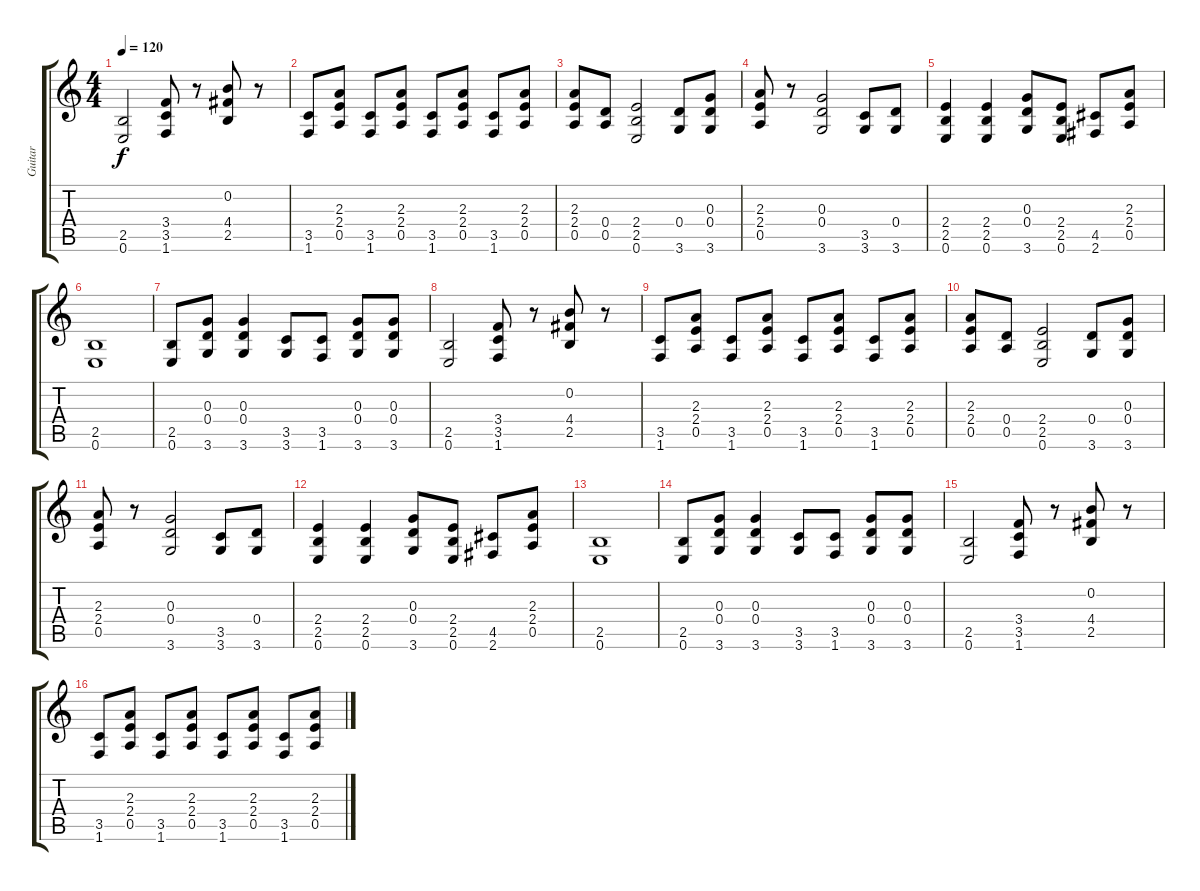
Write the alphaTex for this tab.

\track ("Guitar" "Guitar") {instrument distortionguitar}
\staff {score tabs}
\tuning (E4 B3 G3 D3 A2 E2) {hide}
\ts (4 4)
\tempo 120
\clef g2
\ks c
(2.5 0.6).2{dy f} (3.4 3.5 1.6).8 r.8 (0.2 4.4 2.5).8 r.8 |
(3.5 1.6).8 (2.3 2.4 0.5).8 (3.5 1.6).8 (2.3 2.4 0.5).8 (3.5 1.6).8 (2.3 2.4 0.5).8 (3.5 1.6).8 (2.3 2.4 0.5).8 |
(2.3 2.4 0.5).8 (0.4 0.5).8 (2.4 2.5 0.6).2 (0.4 3.6).8 (0.3 0.4 3.6).8 |
(2.3 2.4 0.5).8 r.8 (0.3 0.4 3.6).2 (3.5 3.6).8 (0.4 3.6).8 |
(2.4 2.5 0.6).4 (2.4 2.5 0.6).4 (0.3 0.4 3.6).8 (2.4 2.5 0.6).8 (4.5 2.6).8 (2.3 2.4 0.5).8 |
(2.5 0.6).1 |
(2.5 0.6).8 (0.3 0.4 3.6).8 (0.3 0.4 3.6).4 (3.5 3.6).8 (3.5 1.6).8 (0.3 0.4 3.6).8 (0.3 0.4 3.6).8 |
(2.5 0.6).2 (3.4 3.5 1.6).8 r.8 (0.2 4.4 2.5).8 r.8 |
(3.5 1.6).8 (2.3 2.4 0.5).8 (3.5 1.6).8 (2.3 2.4 0.5).8 (3.5 1.6).8 (2.3 2.4 0.5).8 (3.5 1.6).8 (2.3 2.4 0.5).8 |
(2.3 2.4 0.5).8 (0.4 0.5).8 (2.4 2.5 0.6).2 (0.4 3.6).8 (0.3 0.4 3.6).8 |
(2.3 2.4 0.5).8 r.8 (0.3 0.4 3.6).2 (3.5 3.6).8 (0.4 3.6).8 |
(2.4 2.5 0.6).4 (2.4 2.5 0.6).4 (0.3 0.4 3.6).8 (2.4 2.5 0.6).8 (4.5 2.6).8 (2.3 2.4 0.5).8 |
(2.5 0.6).1 |
(2.5 0.6).8 (0.3 0.4 3.6).8 (0.3 0.4 3.6).4 (3.5 3.6).8 (3.5 1.6).8 (0.3 0.4 3.6).8 (0.3 0.4 3.6).8 |
(2.5 0.6).2 (3.4 3.5 1.6).8 r.8 (0.2 4.4 2.5).8 r.8 |
(3.5 1.6).8 (2.3 2.4 0.5).8 (3.5 1.6).8 (2.3 2.4 0.5).8 (3.5 1.6).8 (2.3 2.4 0.5).8 (3.5 1.6).8 (2.3 2.4 0.5).8
